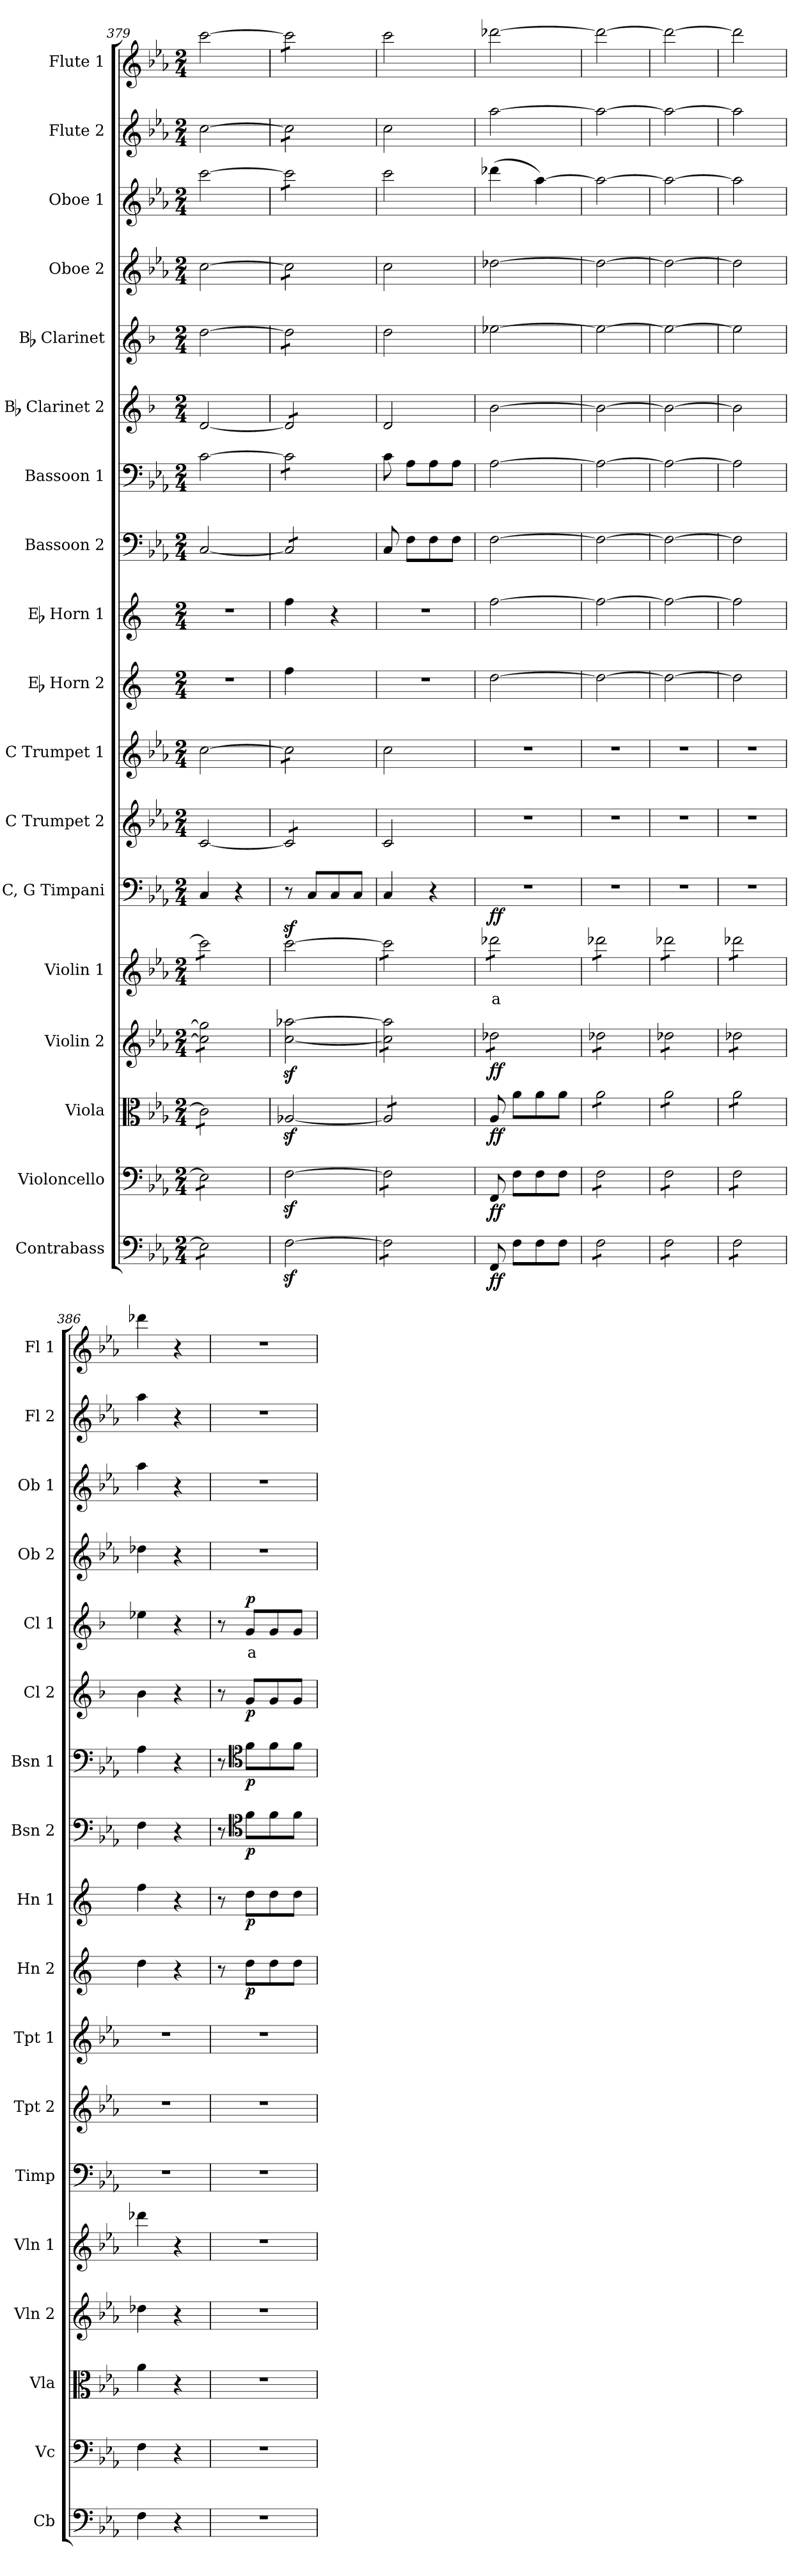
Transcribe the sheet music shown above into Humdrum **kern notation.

**kern	**dynam	**kern	**dynam	**kern	**dynam	**kern	**dynam	**kern	**text	**dynam	**kern	**kern	**kern	**kern	**dynam	**kern	**dynam	**kern	**dynam	**kern	**dynam	**kern	**dynam	**kern	**text	**dynam	**kern	**kern	**kern	**kern
*part18	*part18	*part17	*part17	*part16	*part16	*part15	*part15	*part14	*part14	*part14	*part13	*part12	*part11	*part10	*part10	*part9	*part9	*part8	*part8	*part7	*part7	*part6	*part6	*part5	*part5	*part5	*part4	*part3	*part2	*part1
*staff18	*staff18	*staff17	*staff17	*staff16	*staff16	*staff15	*staff15	*staff14	*staff14	*staff14	*staff13	*staff12	*staff11	*staff10	*staff10	*staff9	*staff9	*staff8	*staff8	*staff7	*staff7	*staff6	*staff6	*staff5	*staff5	*staff5	*staff4	*staff3	*staff2	*staff1
*I"Contrabass	*	*I"Violoncello	*	*I"Viola	*	*I"Violin 2	*	*I"Violin 1	*	*	*I"C, G Timpani	*I"C Trumpet 2	*I"C Trumpet 1	*I"Eb Horn 2	*	*I"Eb Horn 1	*	*I"Bassoon 2	*	*I"Bassoon 1	*	*I"Bb Clarinet 2	*	*I"Bb Clarinet	*	*	*I"Oboe 2	*I"Oboe 1	*I"Flute 2	*I"Flute 1
*I'Cb	*	*I'Vc	*	*I'Vla	*	*I'Vln 2	*	*I'Vln 1	*	*	*I'Timp	*I'Tpt 2	*I'Tpt 1	*I'Hn 2	*	*I'Hn 1	*	*I'Bsn 2	*	*I'Bsn 1	*	*I'Cl 2	*	*I'Cl 1	*	*	*I'Ob 2	*I'Ob 1	*I'Fl 2	*I'Fl 1
*clefF4	*	*clefF4	*	*clefC3	*	*clefG2	*	*clefG2	*	*	*clefF4	*clefG2	*clefG2	*clefG2	*	*clefG2	*	*clefF4	*	*clefF4	*	*clefG2	*	*clefG2	*	*	*clefG2	*clefG2	*clefG2	*clefG2
*ITrd7c12	*	*	*	*	*	*	*	*	*	*	*	*	*	*ITrd5c9	*	*ITrd5c9	*	*	*	*	*	*ITrd1c2	*	*ITrd1c2	*	*	*	*	*	*
*k[b-e-a-]	*	*k[b-e-a-]	*	*k[b-e-a-]	*	*k[b-e-a-]	*	*k[b-e-a-]	*	*	*k[b-e-a-]	*k[b-e-a-]	*k[b-e-a-]	*k[b-e-a-]	*	*k[b-e-a-]	*	*k[b-e-a-]	*	*k[b-e-a-]	*	*k[b-e-a-]	*	*k[b-e-a-]	*	*	*k[b-e-a-]	*k[b-e-a-]	*k[b-e-a-]	*k[b-e-a-]
*M2/4	*	*M2/4	*	*M2/4	*	*M2/4	*	*M2/4	*	*	*M2/4	*M2/4	*M2/4	*M2/4	*	*M2/4	*	*M2/4	*	*M2/4	*	*M2/4	*	*M2/4	*	*	*M2/4	*M2/4	*M2/4	*M2/4
=379	=379	=379	=379	=379	=379	=379	=379	=379	=379	=379	=379	=379	=379	=379	=379	=379	=379	=379	=379	=379	=379	=379	=379	=379	=379	=379	=379	=379	=379	=379
*tremolo	*	*	*	*	*	*	*	*	*	*	*	*	*	*	*	*	*	*	*	*	*	*	*	*	*	*	*	*	*	*
*	*	*tremolo	*	*	*	*	*	*	*	*	*	*	*	*	*	*	*	*	*	*	*	*	*	*	*	*	*	*	*	*
*	*	*	*	*tremolo	*	*	*	*	*	*	*	*	*	*	*	*	*	*	*	*	*	*	*	*	*	*	*	*	*	*
*	*	*	*	*	*	*tremolo	*	*	*	*	*	*	*	*	*	*	*	*	*	*	*	*	*	*	*	*	*	*	*	*
*	*	*	*	*	*	*	*	*tremolo	*	*	*	*	*	*	*	*	*	*	*	*	*	*	*	*	*	*	*	*	*	*
8EEn\]L	.	8En\]L	.	8c\]L	.	8cc\] 8gg\]L	.	8ccc\]L	.	.	4C/	[2c/	[2cc\	2r	.	2r	.	[2C/	.	[2c\	.	[2c/	.	[2cc\	.	.	[2cc\	[2ccc\	[2cc\	[2ccc\
8EEn\	.	8En\	.	8c\	.	8cc\ 8gg\	.	8ccc\	.	.	.	.	.	.	.	.	.	.	.	.	.	.	.	.	.	.	.	.	.	.
8EEn\	.	8En\	.	8c\	.	8cc\ 8gg\	.	8ccc\	.	.	4r	.	.	.	.	.	.	.	.	.	.	.	.	.	.	.	.	.	.	.
8EEn\J	.	8En\J	.	8c\J	.	8cc\ 8gg\J	.	8ccc\J	.	.	.	.	.	.	.	.	.	.	.	.	.	.	.	.	.	.	.	.	.	.
*	*	*	*	*	*	*	*	*Xtremolo	*	*	*	*	*	*	*	*	*	*	*	*	*	*	*	*	*	*	*	*	*	*
*	*	*	*	*	*	*Xtremolo	*	*	*	*	*	*	*	*	*	*	*	*	*	*	*	*	*	*	*	*	*	*	*	*
*	*	*	*	*Xtremolo	*	*	*	*	*	*	*	*	*	*	*	*	*	*	*	*	*	*	*	*	*	*	*	*	*	*
*	*	*Xtremolo	*	*	*	*	*	*	*	*	*	*	*	*	*	*	*	*	*	*	*	*	*	*	*	*	*	*	*	*
*Xtremolo	*	*	*	*	*	*	*	*	*	*	*	*	*	*	*	*	*	*	*	*	*	*	*	*	*	*	*	*	*	*
=380	=380	=380	=380	=380	=380	=380	=380	=380	=380	=380	=380	=380	=380	=380	=380	=380	=380	=380	=380	=380	=380	=380	=380	=380	=380	=380	=380	=380	=380	=380
*	*	*	*	*	*	*	*	*	*	*	*	*tremolo	*	*	*	*	*	*	*	*	*	*	*	*	*	*	*	*	*	*
*	*	*	*	*	*	*	*	*	*	*	*	*	*tremolo	*	*	*	*	*	*	*	*	*	*	*	*	*	*	*	*	*
*	*	*	*	*	*	*	*	*	*	*	*	*	*	*	*	*	*	*tremolo	*	*	*	*	*	*	*	*	*	*	*	*
*	*	*	*	*	*	*	*	*	*	*	*	*	*	*	*	*	*	*	*	*tremolo	*	*	*	*	*	*	*	*	*	*
*	*	*	*	*	*	*	*	*	*	*	*	*	*	*	*	*	*	*	*	*	*	*tremolo	*	*	*	*	*	*	*	*
*	*	*	*	*	*	*	*	*	*	*	*	*	*	*	*	*	*	*	*	*	*	*	*	*tremolo	*	*	*	*	*	*
*	*	*	*	*	*	*	*	*	*	*	*	*	*	*	*	*	*	*	*	*	*	*	*	*	*	*	*tremolo	*	*	*
*	*	*	*	*	*	*	*	*	*	*	*	*	*	*	*	*	*	*	*	*	*	*	*	*	*	*	*	*tremolo	*	*
*	*	*	*	*	*	*	*	*	*	*	*	*	*	*	*	*	*	*	*	*	*	*	*	*	*	*	*	*	*tremolo	*
*	*	*	*	*	*	*	*	*	*	*	*	*	*	*	*	*	*	*	*	*	*	*	*	*	*	*	*	*	*	*tremolo
[2FFz<\	.	[2Fz<\	.	[2A-Xz</	.	[2cc\z< [2aa-X\z<	.	[2cccz<\	.	.	8r	8c/]L	8cc\]L	4a-\	.	4a-\	.	8C/]L	.	8c\]L	.	8c/]L	.	8cc\]L	.	.	8cc\]L	8ccc\]L	8cc\]L	8ccc\]L
.	.	.	.	.	.	.	.	.	.	.	8C/L	8c/	8cc\	.	.	.	.	8C/	.	8c\	.	8c/	.	8cc\	.	.	8cc\	8ccc\	8cc\	8ccc\
.	.	.	.	.	.	.	.	.	.	.	8C/	8c/	8cc\	4ryy	.	4r	.	8C/	.	8c\	.	8c/	.	8cc\	.	.	8cc\	8ccc\	8cc\	8ccc\
.	.	.	.	.	.	.	.	.	.	.	8C/J	8c/J	8cc\J	.	.	.	.	8C/J	.	8c\J	.	8c/J	.	8cc\J	.	.	8cc\J	8ccc\J	8cc\J	8ccc\J
*	*	*	*	*	*	*	*	*	*	*	*	*	*	*	*	*	*	*	*	*	*	*	*	*	*	*	*	*	*	*Xtremolo
*	*	*	*	*	*	*	*	*	*	*	*	*	*	*	*	*	*	*	*	*	*	*	*	*	*	*	*	*	*Xtremolo	*
*	*	*	*	*	*	*	*	*	*	*	*	*	*	*	*	*	*	*	*	*	*	*	*	*	*	*	*	*Xtremolo	*	*
*	*	*	*	*	*	*	*	*	*	*	*	*	*	*	*	*	*	*	*	*	*	*	*	*	*	*	*Xtremolo	*	*	*
*	*	*	*	*	*	*	*	*	*	*	*	*	*	*	*	*	*	*	*	*	*	*	*	*Xtremolo	*	*	*	*	*	*
*	*	*	*	*	*	*	*	*	*	*	*	*	*	*	*	*	*	*	*	*	*	*Xtremolo	*	*	*	*	*	*	*	*
*	*	*	*	*	*	*	*	*	*	*	*	*	*	*	*	*	*	*	*	*Xtremolo	*	*	*	*	*	*	*	*	*	*
*	*	*	*	*	*	*	*	*	*	*	*	*	*	*	*	*	*	*Xtremolo	*	*	*	*	*	*	*	*	*	*	*	*
*	*	*	*	*	*	*	*	*	*	*	*	*	*Xtremolo	*	*	*	*	*	*	*	*	*	*	*	*	*	*	*	*	*
*	*	*	*	*	*	*	*	*	*	*	*	*Xtremolo	*	*	*	*	*	*	*	*	*	*	*	*	*	*	*	*	*	*
=381	=381	=381	=381	=381	=381	=381	=381	=381	=381	=381	=381	=381	=381	=381	=381	=381	=381	=381	=381	=381	=381	=381	=381	=381	=381	=381	=381	=381	=381	=381
*tremolo	*	*	*	*	*	*	*	*	*	*	*	*	*	*	*	*	*	*	*	*	*	*	*	*	*	*	*	*	*	*
*	*	*tremolo	*	*	*	*	*	*	*	*	*	*	*	*	*	*	*	*	*	*	*	*	*	*	*	*	*	*	*	*
*	*	*	*	*tremolo	*	*	*	*	*	*	*	*	*	*	*	*	*	*	*	*	*	*	*	*	*	*	*	*	*	*
*	*	*	*	*	*	*tremolo	*	*	*	*	*	*	*	*	*	*	*	*	*	*	*	*	*	*	*	*	*	*	*	*
*	*	*	*	*	*	*	*	*tremolo	*	*	*	*	*	*	*	*	*	*	*	*	*	*	*	*	*	*	*	*	*	*
8FF\]L	.	8F\]L	.	8A-/]L	.	8cc\] 8aa-\]L	.	8ccc\]L	.	.	4C/	2c/	2cc\	2r	.	2r	.	8C/	.	8c\	.	2c/	.	2cc\	.	.	2cc\	2ccc\	2cc\	2ccc\
8FF\	.	8F\	.	8A-/	.	8cc\ 8aa-\	.	8ccc\	.	.	.	.	.	.	.	.	.	8F\L	.	8A-\L	.	.	.	.	.	.	.	.	.	.
8FF\	.	8F\	.	8A-/	.	8cc\ 8aa-\	.	8ccc\	.	.	4r	.	.	.	.	.	.	8F\	.	8A-\	.	.	.	.	.	.	.	.	.	.
8FF\J	.	8F\J	.	8A-/J	.	8cc\ 8aa-\J	.	8ccc\J	.	.	.	.	.	.	.	.	.	8F\J	.	8A-\J	.	.	.	.	.	.	.	.	.	.
*	*	*	*	*Xtremolo	*	*	*	*	*	*	*	*	*	*	*	*	*	*	*	*	*	*	*	*	*	*	*	*	*	*
*	*	*Xtremolo	*	*	*	*	*	*	*	*	*	*	*	*	*	*	*	*	*	*	*	*	*	*	*	*	*	*	*	*
*Xtremolo	*	*	*	*	*	*	*	*	*	*	*	*	*	*	*	*	*	*	*	*	*	*	*	*	*	*	*	*	*	*
=382	=382	=382	=382	=382	=382	=382	=382	=382	=382	=382	=382	=382	=382	=382	=382	=382	=382	=382	=382	=382	=382	=382	=382	=382	=382	=382	=382	=382	=382	=382
!	!LO:DY:b	!	!LO:DY:b	!	!LO:DY:b	!	!LO:DY:b	!	!LO:LY:b:color=#FF0000	!LO:DY:b	!	!	!	!	!	!	!	!	!	!	!	!	!	!	!	!	!	!	!	!
8FFF/	ff	8FF/	ff	8A-/	ff	8dd-X\L	ff	8ddd-X\L	a	ff	2r	2r	2r	[2f\	.	[2a-\	.	[2F\	.	[2A-\	.	[2a-\	.	[2dd-X\	.	.	[2dd-X\	(4ddd-X\	[2aa-\	[2ddd-X\
8FF\L	.	8F\L	.	8a-\L	.	8dd-X\	.	8ddd-X\	.	.	.	.	.	.	.	.	.	.	.	.	.	.	.	.	.	.	.	.	.	.
8FF\	.	8F\	.	8a-\	.	8dd-X\	.	8ddd-X\	.	.	.	.	.	.	.	.	.	.	.	.	.	.	.	.	.	.	.	[4aa-\)	.	.
8FF\J	.	8F\J	.	8a-\J	.	8dd-X\J	.	8ddd-X\J	.	.	.	.	.	.	.	.	.	.	.	.	.	.	.	.	.	.	.	.	.	.
=383	=383	=383	=383	=383	=383	=383	=383	=383	=383	=383	=383	=383	=383	=383	=383	=383	=383	=383	=383	=383	=383	=383	=383	=383	=383	=383	=383	=383	=383	=383
*tremolo	*	*	*	*	*	*	*	*	*	*	*	*	*	*	*	*	*	*	*	*	*	*	*	*	*	*	*	*	*	*
*	*	*tremolo	*	*	*	*	*	*	*	*	*	*	*	*	*	*	*	*	*	*	*	*	*	*	*	*	*	*	*	*
*	*	*	*	*tremolo	*	*	*	*	*	*	*	*	*	*	*	*	*	*	*	*	*	*	*	*	*	*	*	*	*	*
8FF\L	.	8F\L	.	8a-\L	.	8dd-X\L	.	8ddd-X\L	.	.	2r	2r	2r	2f\_	.	2a-\_	.	2F\_	.	2A-\_	.	2a-\_	.	2dd-\_	.	.	2dd-\_	2aa-\_	2aa-\_	2ddd-\_
8FF\	.	8F\	.	8a-\	.	8dd-X\	.	8ddd-X\	.	.	.	.	.	.	.	.	.	.	.	.	.	.	.	.	.	.	.	.	.	.
8FF\	.	8F\	.	8a-\	.	8dd-X\	.	8ddd-X\	.	.	.	.	.	.	.	.	.	.	.	.	.	.	.	.	.	.	.	.	.	.
8FF\J	.	8F\J	.	8a-\J	.	8dd-X\J	.	8ddd-X\J	.	.	.	.	.	.	.	.	.	.	.	.	.	.	.	.	.	.	.	.	.	.
!!LO:PB:g=z
=384	=384	=384	=384	=384	=384	=384	=384	=384	=384	=384	=384	=384	=384	=384	=384	=384	=384	=384	=384	=384	=384	=384	=384	=384	=384	=384	=384	=384	=384	=384
8FF\L	.	8F\L	.	8a-\L	.	8dd-X\L	.	8ddd-X\L	.	.	2r	2r	2r	2f\_	.	2a-\_	.	2F\_	.	2A-\_	.	2a-\_	.	2dd-\_	.	.	2dd-\_	2aa-\_	2aa-\_	2ddd-\_
8FF\	.	8F\	.	8a-\	.	8dd-X\	.	8ddd-X\	.	.	.	.	.	.	.	.	.	.	.	.	.	.	.	.	.	.	.	.	.	.
8FF\	.	8F\	.	8a-\	.	8dd-X\	.	8ddd-X\	.	.	.	.	.	.	.	.	.	.	.	.	.	.	.	.	.	.	.	.	.	.
8FF\J	.	8F\J	.	8a-\J	.	8dd-X\J	.	8ddd-X\J	.	.	.	.	.	.	.	.	.	.	.	.	.	.	.	.	.	.	.	.	.	.
=385	=385	=385	=385	=385	=385	=385	=385	=385	=385	=385	=385	=385	=385	=385	=385	=385	=385	=385	=385	=385	=385	=385	=385	=385	=385	=385	=385	=385	=385	=385
8FF\L	.	8F\L	.	8a-\L	.	8dd-X\L	.	8ddd-X\L	.	.	2r	2r	2r	2f\]	.	2a-\]	.	2F\]	.	2A-\]	.	2a-\]	.	2dd-\]	.	.	2dd-\]	2aa-\]	2aa-\]	2ddd-\]
8FF\	.	8F\	.	8a-\	.	8dd-X\	.	8ddd-X\	.	.	.	.	.	.	.	.	.	.	.	.	.	.	.	.	.	.	.	.	.	.
8FF\	.	8F\	.	8a-\	.	8dd-X\	.	8ddd-X\	.	.	.	.	.	.	.	.	.	.	.	.	.	.	.	.	.	.	.	.	.	.
8FF\J	.	8F\J	.	8a-\J	.	8dd-X\J	.	8ddd-X\J	.	.	.	.	.	.	.	.	.	.	.	.	.	.	.	.	.	.	.	.	.	.
*	*	*	*	*	*	*	*	*Xtremolo	*	*	*	*	*	*	*	*	*	*	*	*	*	*	*	*	*	*	*	*	*	*
*	*	*	*	*	*	*Xtremolo	*	*	*	*	*	*	*	*	*	*	*	*	*	*	*	*	*	*	*	*	*	*	*	*
*	*	*	*	*Xtremolo	*	*	*	*	*	*	*	*	*	*	*	*	*	*	*	*	*	*	*	*	*	*	*	*	*	*
*	*	*Xtremolo	*	*	*	*	*	*	*	*	*	*	*	*	*	*	*	*	*	*	*	*	*	*	*	*	*	*	*	*
*Xtremolo	*	*	*	*	*	*	*	*	*	*	*	*	*	*	*	*	*	*	*	*	*	*	*	*	*	*	*	*	*	*
=386	=386	=386	=386	=386	=386	=386	=386	=386	=386	=386	=386	=386	=386	=386	=386	=386	=386	=386	=386	=386	=386	=386	=386	=386	=386	=386	=386	=386	=386	=386
4FF\	.	4F\	.	4a-\	.	4dd-X\	.	4ddd-X\	.	.	2r	2r	2r	4f\	.	4a-\	.	4F\	.	4A-\	.	4a-\	.	4dd-X\	.	.	4dd-X\	4aa-\	4aa-\	4ddd-X\
4r	.	4r	.	4r	.	4r	.	4r	.	.	.	.	.	4r	.	4r	.	4r	.	4r	.	4r	.	4r	.	.	4r	4r	4r	4r
=387	=387	=387	=387	=387	=387	=387	=387	=387	=387	=387	=387	=387	=387	=387	=387	=387	=387	=387	=387	=387	=387	=387	=387	=387	=387	=387	=387	=387	=387	=387
2r	.	2r	.	2r	.	2r	.	2r	.	.	2r	2r	2r	8r	.	8r	.	8r	.	8r	.	8r	.	8r	.	.	2r	2r	2r	2r
*	*	*	*	*	*	*	*	*	*	*	*	*	*	*	*	*	*	*clefC4	*	*clefC4	*	*	*	*	*	*	*	*	*	*
!	!	!	!	!	!	!	!	!	!	!	!	!	!	!	!LO:DY:b	!	!LO:DY:b	!	!LO:DY:b	!	!LO:DY:b	!	!LO:DY:b	!	!LO:LY:b:color=#FF0000	!LO:DY:b	!	!	!	!
.	.	.	.	.	.	.	.	.	.	.	.	.	.	8f\L	p	8f\L	p	8f\L	p	8f\L	p	8f/L	p	8f/L	a	p	.	.	.	.
.	.	.	.	.	.	.	.	.	.	.	.	.	.	8f\	.	8f\	.	8f\	.	8f\	.	8f/	.	8f/	.	.	.	.	.	.
.	.	.	.	.	.	.	.	.	.	.	.	.	.	8f\J	.	8f\J	.	8f\J	.	8f\J	.	8f/J	.	8f/J	.	.	.	.	.	.
=	=	=	=	=	=	=	=	=	=	=	=	=	=	=	=	=	=	=	=	=	=	=	=	=	=	=	=	=	=	=
*-	*-	*-	*-	*-	*-	*-	*-	*-	*-	*-	*-	*-	*-	*-	*-	*-	*-	*-	*-	*-	*-	*-	*-	*-	*-	*-	*-	*-	*-	*-
